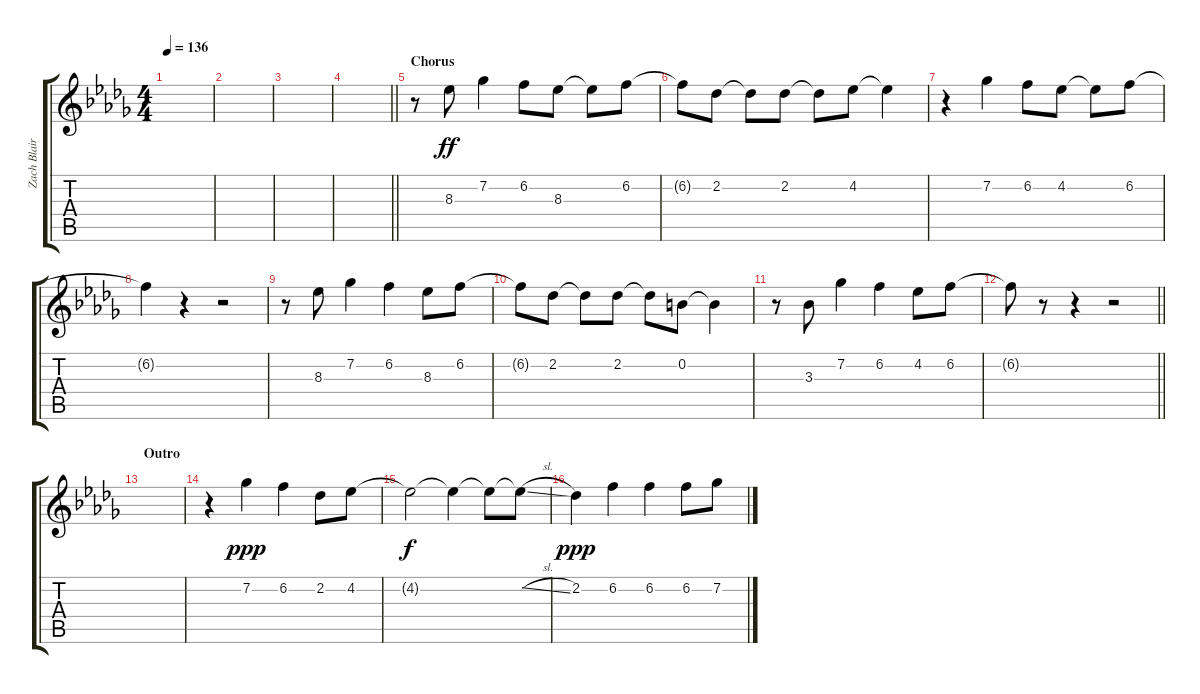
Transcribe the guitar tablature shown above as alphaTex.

\track ("Zach Blair - Vocals" "Zach Blair") {instrument distortionguitar}
\staff {score tabs}
\tuning (E4 B3 G3 D3 A2 E2) {hide}
\ts (4 4)
\tempo 136
\clef g2
\ks db
|
|
|
\barLineRight lightlight
|
\section ("" "Chorus")
r.8 8.3.8{dy ff} 7.2.4 6.2.8 8.3.8 8.3{t}.8 6.2.8 |
6.2{t}.8 2.2.8 2.2{t}.8 2.2.8 2.2{t}.8 4.2.8 4.2{t}.4 |
r.4 7.2.4 6.2.8 4.2.8 4.2{t}.8 6.2.8 |
6.2{t}.4 r.4 r.2 |
r.8 8.3.8 7.2.4 6.2.4 8.3.8 6.2.8 |
6.2{t}.8 2.2.8 2.2{t}.8 2.2.8 2.2{t}.8 0.2.8 0.2{t}.4 |
r.8 3.3.8 7.2.4 6.2.4 4.2.8 6.2.8 |
\barLineRight lightlight
6.2{t}.8 r.8 r.4 r.2 |
\section ("" "Outro")
|
r.4 7.2.4{dy ppp} 6.2.4 2.2.8 4.2.8 |
4.2{t}.2{dy f} 4.2{t}.4 4.2{t}.8 4.2{sl t}.8 |
2.2.4{dy ppp} 6.2.4 6.2.4 6.2.8 7.2.8
